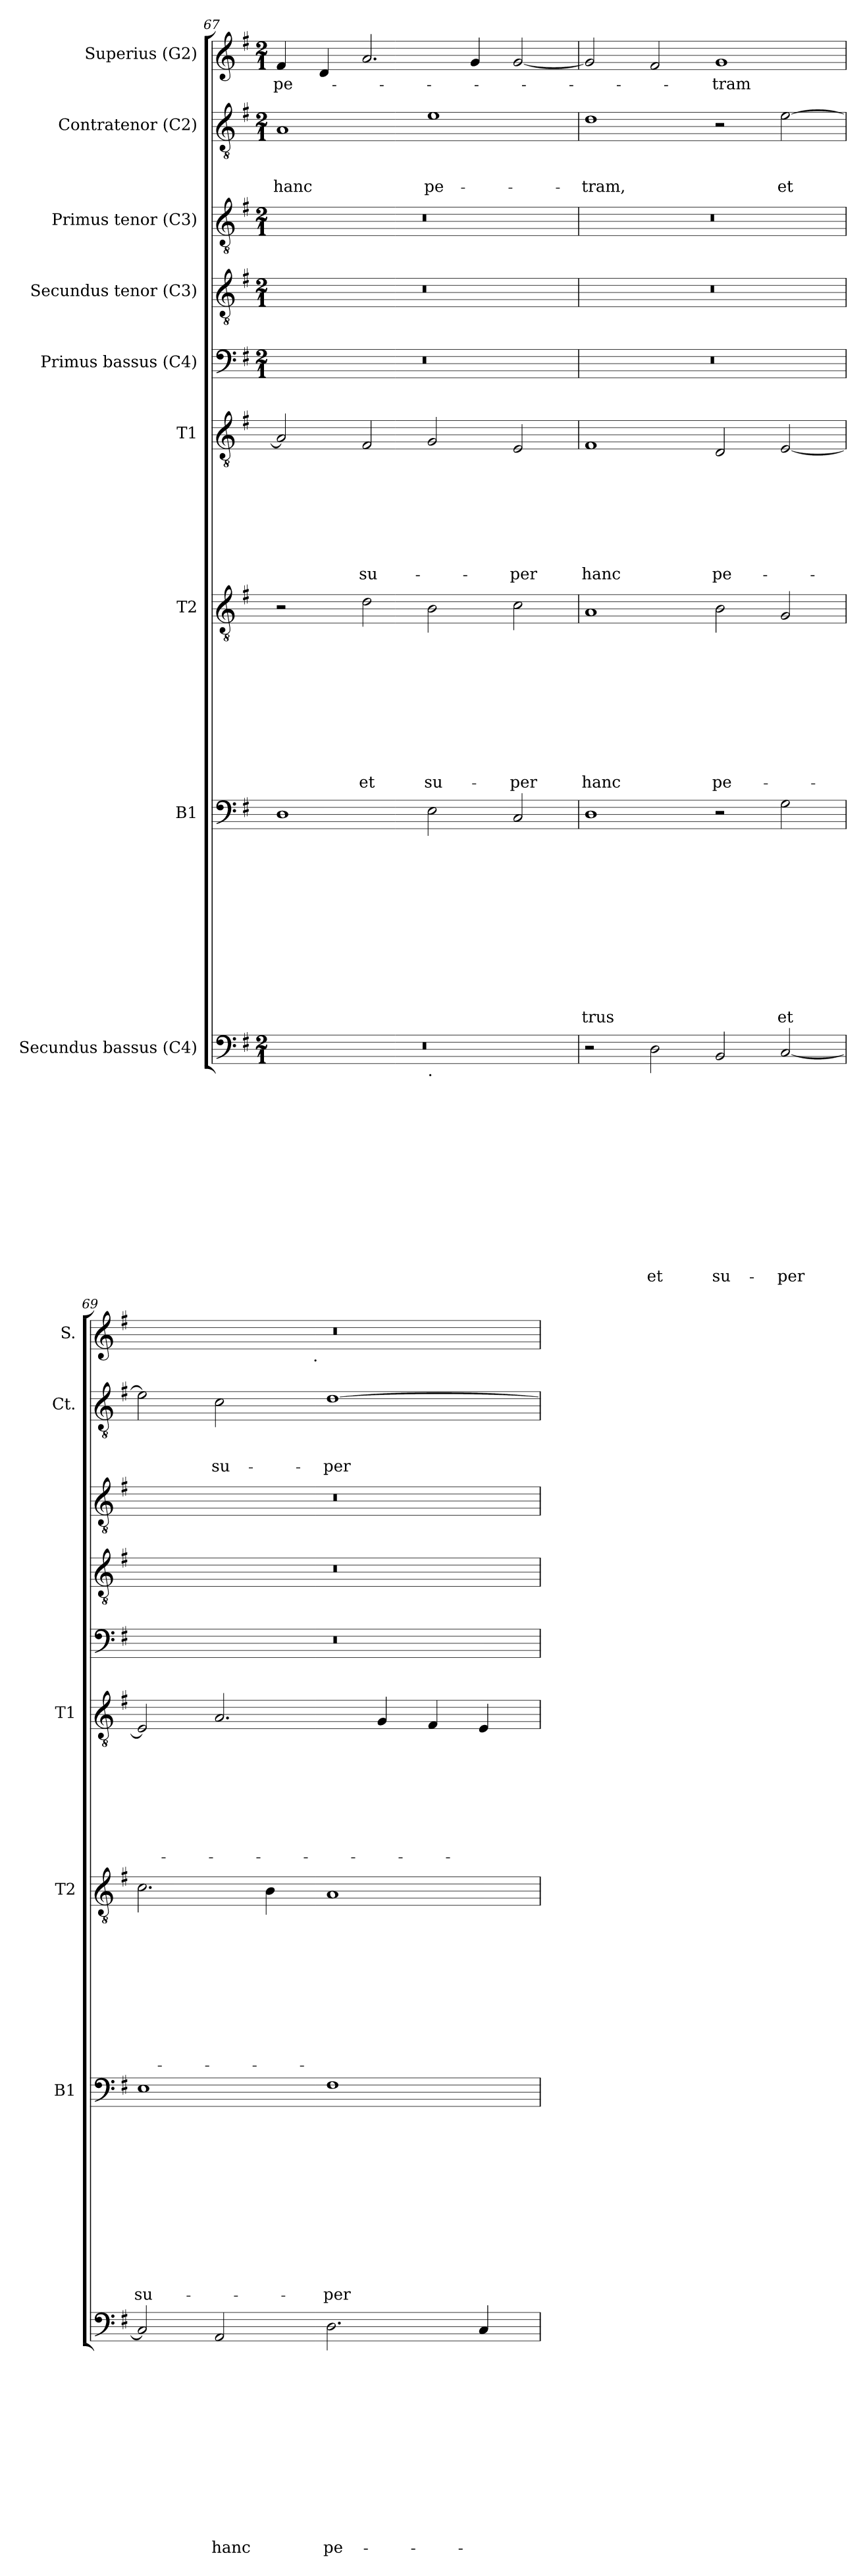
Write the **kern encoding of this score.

**kern	**text	**text	**text	**text	**text	**text	**text	**text	**text	**text	**text	**text	**text	**kern	**text	**text	**text	**text	**text	**text	**text	**text	**text	**text	**text	**text	**kern	**text	**text	**text	**text	**text	**text	**text	**text	**text	**text	**kern	**text	**text	**text	**text	**text	**text	**text	**text	**kern	**kern	**kern	**kern	**text	**text	**text	**kern	**text
*part9	*part9	*part9	*part9	*part9	*part9	*part9	*part9	*part9	*part9	*part9	*part9	*part9	*part9	*part8	*part8	*part8	*part8	*part8	*part8	*part8	*part8	*part8	*part8	*part8	*part8	*part8	*part7	*part7	*part7	*part7	*part7	*part7	*part7	*part7	*part7	*part7	*part7	*part6	*part6	*part6	*part6	*part6	*part6	*part6	*part6	*part6	*part5	*part4	*part3	*part2	*part2	*part2	*part2	*part1	*part1
*staff9	*staff9	*staff9	*staff9	*staff9	*staff9	*staff9	*staff9	*staff9	*staff9	*staff9	*staff9	*staff9	*staff9	*staff8	*staff8	*staff8	*staff8	*staff8	*staff8	*staff8	*staff8	*staff8	*staff8	*staff8	*staff8	*staff8	*staff7	*staff7	*staff7	*staff7	*staff7	*staff7	*staff7	*staff7	*staff7	*staff7	*staff7	*staff6	*staff6	*staff6	*staff6	*staff6	*staff6	*staff6	*staff6	*staff6	*staff5	*staff4	*staff3	*staff2	*staff2	*staff2	*staff2	*staff1	*staff1
*I"Secundus bassus (C4)	*	*	*	*	*	*	*	*	*	*	*	*	*	*I"B1	*	*	*	*	*	*	*	*	*	*	*	*	*I"T2	*	*	*	*	*	*	*	*	*	*	*I"T1	*	*	*	*	*	*	*	*	*I"Primus bassus (C4)	*I"Secundus tenor (C3)	*I"Primus tenor (C3)	*I"Contratenor (C2)	*	*	*	*I"Superius (G2)	*
*	*	*	*	*	*	*	*	*	*	*	*	*	*	*I'B1	*	*	*	*	*	*	*	*	*	*	*	*	*I'T2	*	*	*	*	*	*	*	*	*	*	*I'T1	*	*	*	*	*	*	*	*	*	*	*	*I'Ct.	*	*	*	*I'S.	*
*clefF4	*	*	*	*	*	*	*	*	*	*	*	*	*	*clefF4	*	*	*	*	*	*	*	*	*	*	*	*	*clefGv2	*	*	*	*	*	*	*	*	*	*	*clefGv2	*	*	*	*	*	*	*	*	*clefF4	*clefGv2	*clefGv2	*clefGv2	*	*	*	*clefG2	*
*k[f#]	*	*	*	*	*	*	*	*	*	*	*	*	*	*k[f#]	*	*	*	*	*	*	*	*	*	*	*	*	*k[f#]	*	*	*	*	*	*	*	*	*	*	*k[f#]	*	*	*	*	*	*	*	*	*k[f#]	*k[f#]	*k[f#]	*k[f#]	*	*	*	*k[f#]	*
*G:	*	*	*	*	*	*	*	*	*	*	*	*	*	*G:	*	*	*	*	*	*	*	*	*	*	*	*	*G:	*	*	*	*	*	*	*	*	*	*	*G:	*	*	*	*	*	*	*	*	*G:	*G:	*G:	*G:	*	*	*	*G:	*
*M2/1	*	*	*	*	*	*	*	*	*	*	*	*	*	*	*	*	*	*	*	*	*	*	*	*	*	*	*	*	*	*	*	*	*	*	*	*	*	*	*	*	*	*	*	*	*	*	*M2/1	*M2/1	*M2/1	*M2/1	*	*	*	*M2/1	*
=67	=67	=67	=67	=67	=67	=67	=67	=67	=67	=67	=67	=67	=67	=67	=67	=67	=67	=67	=67	=67	=67	=67	=67	=67	=67	=67	=67	=67	=67	=67	=67	=67	=67	=67	=67	=67	=67	=67	=67	=67	=67	=67	=67	=67	=67	=67	=67	=67	=67	=67	=67	=67	=67	=67	=67
!	!	!	!	!	!	!	!	!	!	!	!	!	!	!	!	!	!	!	!	!	!	!	!	!	!	!	!	!	!	!	!	!	!	!	!	!	!	!	!	!	!	!	!	!	!	!	!	!	!	!	!	!	!LO:LY:b	!	!LO:LY:b
*^	*	*	*	*	*	*	*	*	*	*	*	*	*	*	*	*	*	*	*	*	*	*	*	*	*	*	*	*	*	*	*	*	*	*	*	*	*	*	*	*	*	*	*	*	*	*	*	*	*	*	*	*	*	*	*
0r	1ryy	.	.	.	.	.	.	.	.	.	.	.	.	.	1D	.	.	.	.	.	.	.	.	.	.	.	.	2r	.	.	.	.	.	.	.	.	.	.	2A/]	.	.	.	.	.	.	.	.	0r	0r	0r	1A	.	.	hanc	4f#/	pe-
.	.	.	.	.	.	.	.	.	.	.	.	.	.	.	.	.	.	.	.	.	.	.	.	.	.	.	.	.	.	.	.	.	.	.	.	.	.	.	.	.	.	.	.	.	.	.	.	.	.	.	.	.	.	.	4d/	.
!	!	!	!	!	!	!	!	!	!	!	!	!	!	!	!	!	!	!	!	!	!	!	!	!	!	!	!	!	!	!	!	!	!	!	!	!	!	!LO:LY:b	!	!	!	!	!	!	!	!	!LO:LY:b	!	!	!	!	!	!	!	!	!
.	.	.	.	.	.	.	.	.	.	.	.	.	.	.	.	.	.	.	.	.	.	.	.	.	.	.	.	2d\	.	.	.	.	.	.	.	.	.	et	2F#/	.	.	.	.	.	.	.	su-	.	.	.	.	.	.	.	2.a/	.
!	!LO:TX:b:t=.	!	!	!	!	!	!	!	!	!	!	!	!	!	!	!	!	!	!	!	!	!	!	!	!	!	!	!	!	!	!	!	!	!	!	!	!	!	!	!	!	!	!	!	!	!	!	!	!	!	!	!	!	!	!	!
!	!	!	!	!	!	!	!	!	!	!	!	!	!	!	!	!	!	!	!	!	!	!	!	!	!	!	!	!	!	!	!	!	!	!	!	!	!	!LO:LY:b	!	!	!	!	!	!	!	!	!	!	!	!	!	!	!	!LO:LY:b	!	!
.	1ryy	.	.	.	.	.	.	.	.	.	.	.	.	.	2E\	.	.	.	.	.	.	.	.	.	.	.	.	2B\	.	.	.	.	.	.	.	.	.	su-	2G/	.	.	.	.	.	.	.	.	.	.	.	1e	.	.	pe-	.	.
.	.	.	.	.	.	.	.	.	.	.	.	.	.	.	.	.	.	.	.	.	.	.	.	.	.	.	.	.	.	.	.	.	.	.	.	.	.	.	.	.	.	.	.	.	.	.	.	.	.	.	.	.	.	.	4g/	.
!	!	!	!	!	!	!	!	!	!	!	!	!	!	!	!	!	!	!	!	!	!	!	!	!	!	!	!	!	!	!	!	!	!	!	!	!	!	!LO:LY:b	!	!	!	!	!	!	!	!	!LO:LY:b	!	!	!	!	!	!	!	!	!
.	.	.	.	.	.	.	.	.	.	.	.	.	.	.	2C/	.	.	.	.	.	.	.	.	.	.	.	.	2c\	.	.	.	.	.	.	.	.	.	-per	2E/	.	.	.	.	.	.	.	-per	.	.	.	.	.	.	.	[<2g/	.
=68	=68	=68	=68	=68	=68	=68	=68	=68	=68	=68	=68	=68	=68	=68	=68	=68	=68	=68	=68	=68	=68	=68	=68	=68	=68	=68	=68	=68	=68	=68	=68	=68	=68	=68	=68	=68	=68	=68	=68	=68	=68	=68	=68	=68	=68	=68	=68	=68	=68	=68	=68	=68	=68	=68	=68	=68
!	!	!	!	!	!	!	!	!	!	!	!	!	!	!	!	!	!	!	!	!	!	!	!	!	!	!	!LO:LY:b	!	!	!	!	!	!	!	!	!	!	!LO:LY:b	!	!	!	!	!	!	!	!	!LO:LY:b	!	!	!	!	!	!	!LO:LY:b	!	!
*v	*v	*	*	*	*	*	*	*	*	*	*	*	*	*	*	*	*	*	*	*	*	*	*	*	*	*	*	*	*	*	*	*	*	*	*	*	*	*	*	*	*	*	*	*	*	*	*	*	*	*	*	*	*	*	*	*
2r	.	.	.	.	.	.	.	.	.	.	.	.	.	1D	.	.	.	.	.	.	.	.	.	.	.	-trus	1A	.	.	.	.	.	.	.	.	.	hanc	1F#	.	.	.	.	.	.	.	hanc	0r	0r	0r	1d	.	.	-tram,	2g/]	.
!	!	!	!	!	!	!	!	!	!	!	!	!	!LO:LY:b	!	!	!	!	!	!	!	!	!	!	!	!	!	!	!	!	!	!	!	!	!	!	!	!	!	!	!	!	!	!	!	!	!	!	!	!	!	!	!	!	!	!
2D\	.	.	.	.	.	.	.	.	.	.	.	.	et	.	.	.	.	.	.	.	.	.	.	.	.	.	.	.	.	.	.	.	.	.	.	.	.	.	.	.	.	.	.	.	.	.	.	.	.	.	.	.	.	2f#/	.
!	!	!	!	!	!	!	!	!	!	!	!	!	!LO:LY:b	!	!	!	!	!	!	!	!	!	!	!	!	!	!	!	!	!	!	!	!	!	!	!	!LO:LY:b	!	!	!	!	!	!	!	!	!LO:LY:b	!	!	!	!	!	!	!	!	!LO:LY:b
2BB/	.	.	.	.	.	.	.	.	.	.	.	.	su-	2r	.	.	.	.	.	.	.	.	.	.	.	.	2B\	.	.	.	.	.	.	.	.	.	pe-	2D/	.	.	.	.	.	.	.	pe-	.	.	.	2r	.	.	.	1g	-tram
!	!	!	!	!	!	!	!	!	!	!	!	!	!LO:LY:b	!	!	!	!	!	!	!	!	!	!	!	!	!LO:LY:b	!	!	!	!	!	!	!	!	!	!	!	!	!	!	!	!	!	!	!	!	!	!	!	!	!	!	!LO:LY:b	!	!
[<2C/	.	.	.	.	.	.	.	.	.	.	.	.	-per	2G\	.	.	.	.	.	.	.	.	.	.	.	et	2G/	.	.	.	.	.	.	.	.	.	.	[<2E/	.	.	.	.	.	.	.	.	.	.	.	[>2e\	.	.	et	.	.
=69	=69	=69	=69	=69	=69	=69	=69	=69	=69	=69	=69	=69	=69	=69	=69	=69	=69	=69	=69	=69	=69	=69	=69	=69	=69	=69	=69	=69	=69	=69	=69	=69	=69	=69	=69	=69	=69	=69	=69	=69	=69	=69	=69	=69	=69	=69	=69	=69	=69	=69	=69	=69	=69	=69	=69
!	!	!	!	!	!	!	!	!	!	!	!	!	!	!	!	!	!	!	!	!	!	!	!	!	!	!LO:LY:b	!	!	!	!	!	!	!	!	!	!	!	!	!	!	!	!	!	!	!	!	!	!	!	!	!	!	!	!	!
*	*	*	*	*	*	*	*	*	*	*	*	*	*	*	*	*	*	*	*	*	*	*	*	*	*	*	*	*	*	*	*	*	*	*	*	*	*	*	*	*	*	*	*	*	*	*	*	*	*	*	*	*	*	*^	*
2C/]	.	.	.	.	.	.	.	.	.	.	.	.	.	1E	.	.	.	.	.	.	.	.	.	.	.	su-	2.c\	.	.	.	.	.	.	.	.	.	.	2E/]	.	.	.	.	.	.	.	.	0r	0r	0r	2e\]	.	.	.	0r	2ryy	.
!	!	!	!	!	!	!	!	!	!	!	!	!	!LO:LY:b	!	!	!	!	!	!	!	!	!	!	!	!	!	!	!	!	!	!	!	!	!	!	!	!	!	!	!	!	!	!	!	!	!	!	!	!	!	!	!	!LO:LY:b	!	!	!
2AA/	.	.	.	.	.	.	.	.	.	.	.	.	hanc	.	.	.	.	.	.	.	.	.	.	.	.	.	.	.	.	.	.	.	.	.	.	.	.	2.A/	.	.	.	.	.	.	.	.	.	.	.	2c\	.	.	su-	.	4...ryy	.
.	.	.	.	.	.	.	.	.	.	.	.	.	.	.	.	.	.	.	.	.	.	.	.	.	.	.	4B\	.	.	.	.	.	.	.	.	.	.	.	.	.	.	.	.	.	.	.	.	.	.	.	.	.	.	.	.	.
!	!	!	!	!	!	!	!	!	!	!	!	!	!	!	!	!	!	!	!	!	!	!	!	!	!	!	!	!	!	!	!	!	!	!	!	!	!	!	!	!	!	!	!	!	!	!	!	!	!	!	!	!	!	!	!LO:TX:b:t=.	!
.	.	.	.	.	.	.	.	.	.	.	.	.	.	.	.	.	.	.	.	.	.	.	.	.	.	.	.	.	.	.	.	.	.	.	.	.	.	.	.	.	.	.	.	.	.	.	.	.	.	.	.	.	.	.	1ryy	.
!	!	!	!	!	!	!	!	!	!	!	!	!	!LO:LY:b	!	!	!	!	!	!	!	!	!	!	!	!	!LO:LY:b	!	!	!	!	!	!	!	!	!	!	!	!	!	!	!	!	!	!	!	!	!	!	!	!	!	!	!LO:LY:b	!	!	!
2.D\	.	.	.	.	.	.	.	.	.	.	.	.	pe-	1F#	.	.	.	.	.	.	.	.	.	.	.	-per	1A	.	.	.	.	.	.	.	.	.	.	.	.	.	.	.	.	.	.	.	.	.	.	[<1d	.	.	-per	.	.	.
.	.	.	.	.	.	.	.	.	.	.	.	.	.	.	.	.	.	.	.	.	.	.	.	.	.	.	.	.	.	.	.	.	.	.	.	.	.	4G/	.	.	.	.	.	.	.	.	.	.	.	.	.	.	.	.	.	.
.	.	.	.	.	.	.	.	.	.	.	.	.	.	.	.	.	.	.	.	.	.	.	.	.	.	.	.	.	.	.	.	.	.	.	.	.	.	4F#/	.	.	.	.	.	.	.	.	.	.	.	.	.	.	.	.	.	.
4C/	.	.	.	.	.	.	.	.	.	.	.	.	.	.	.	.	.	.	.	.	.	.	.	.	.	.	.	.	.	.	.	.	.	.	.	.	.	4E/	.	.	.	.	.	.	.	.	.	.	.	.	.	.	.	.	.	.
.	.	.	.	.	.	.	.	.	.	.	.	.	.	.	.	.	.	.	.	.	.	.	.	.	.	.	.	.	.	.	.	.	.	.	.	.	.	.	.	.	.	.	.	.	.	.	.	.	.	.	.	.	.	.	32ryy	.
*	*	*	*	*	*	*	*	*	*	*	*	*	*	*	*	*	*	*	*	*	*	*	*	*	*	*	*	*	*	*	*	*	*	*	*	*	*	*	*	*	*	*	*	*	*	*	*	*	*	*	*	*	*	*v	*v	*
=	=	=	=	=	=	=	=	=	=	=	=	=	=	=	=	=	=	=	=	=	=	=	=	=	=	=	=	=	=	=	=	=	=	=	=	=	=	=	=	=	=	=	=	=	=	=	=	=	=	=	=	=	=	=	=
*-	*-	*-	*-	*-	*-	*-	*-	*-	*-	*-	*-	*-	*-	*-	*-	*-	*-	*-	*-	*-	*-	*-	*-	*-	*-	*-	*-	*-	*-	*-	*-	*-	*-	*-	*-	*-	*-	*-	*-	*-	*-	*-	*-	*-	*-	*-	*-	*-	*-	*-	*-	*-	*-	*-	*-
